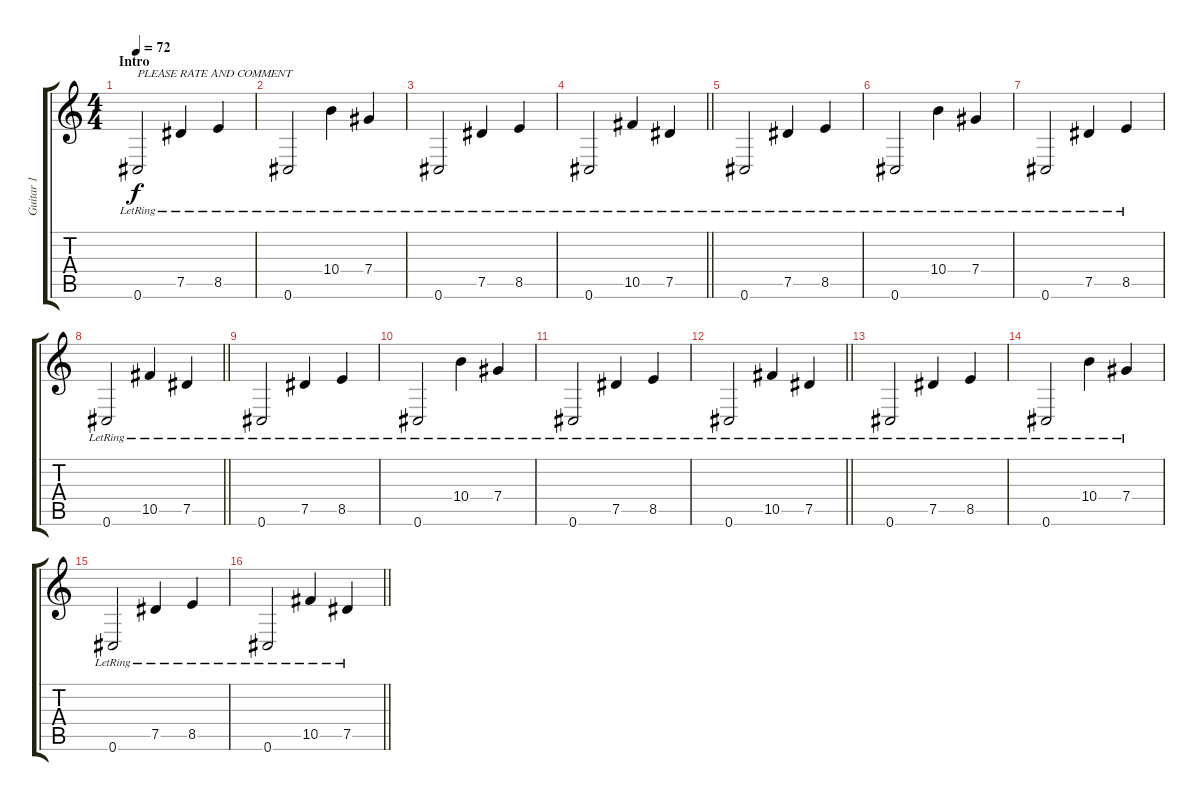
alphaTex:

\track ("Guitar 1" "Guitar 1") {instrument electricguitarclean}
\staff {score tabs}
\tuning (Eb4 Bb3 Gb3 Db3 Ab2 Db2) {hide}
\ts (4 4)
\section ("" "Intro")
\tempo 72
\clef g2
\ks c
0.6{lr}.2{txt "PLEASE RATE AND COMMENT" dy f instrument electricguitarclean} 7.5{lr}.4 8.5{lr}.4 |
0.6{lr}.2 10.4{lr}.4 7.4{lr}.4 |
0.6{lr}.2 7.5{lr}.4 8.5{lr}.4 |
\barLineRight lightlight
0.6{lr}.2 10.5{lr}.4 7.5{lr}.4 |
\section ("" "")
0.6{lr}.2 7.5{lr}.4 8.5{lr}.4 |
0.6{lr}.2 10.4{lr}.4 7.4{lr}.4 |
0.6{lr}.2 7.5{lr}.4 8.5{lr}.4 |
\barLineRight lightlight
0.6{lr}.2 10.5{lr}.4 7.5{lr}.4 |
\section ("" "")
0.6{lr}.2 7.5{lr}.4 8.5{lr}.4 |
0.6{lr}.2 10.4{lr}.4 7.4{lr}.4 |
0.6{lr}.2 7.5{lr}.4 8.5{lr}.4 |
\barLineRight lightlight
0.6{lr}.2 10.5{lr}.4 7.5{lr}.4 |
\section ("" "")
0.6{lr}.2 7.5{lr}.4 8.5{lr}.4 |
0.6{lr}.2 10.4{lr}.4 7.4{lr}.4 |
0.6{lr}.2 7.5{lr}.4 8.5{lr}.4 |
\barLineRight lightlight
0.6{lr}.2 10.5{lr}.4 7.5{lr}.4
